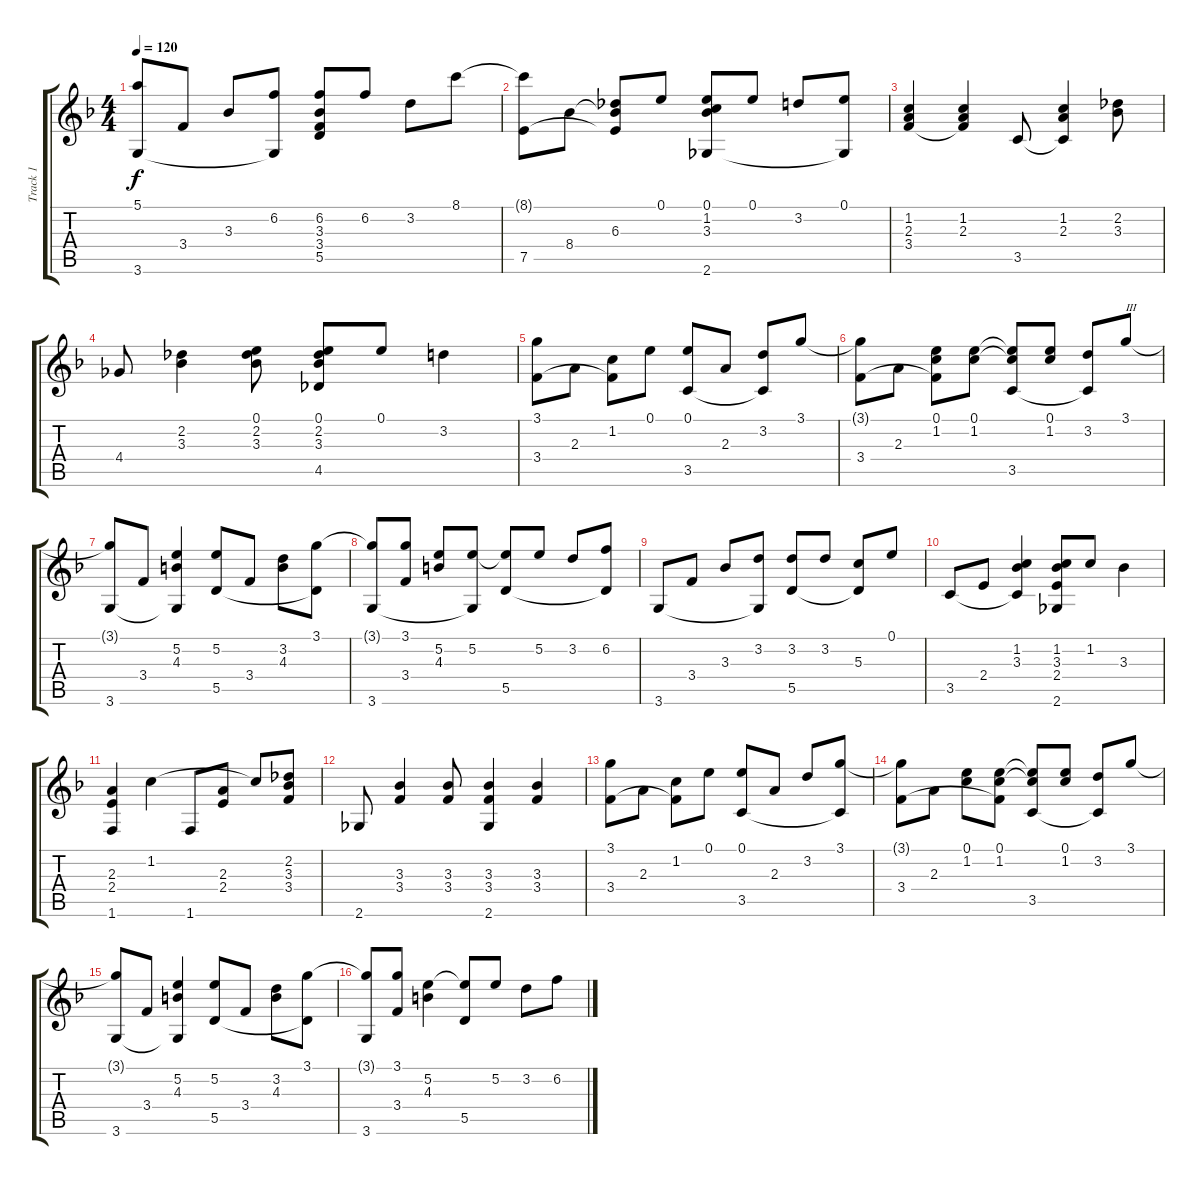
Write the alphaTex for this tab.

\track ("Track 1" "Track 1") {instrument acousticguitarnylon}
\staff {score tabs}
\tuning (E4 B3 G3 D3 A2 E2) {hide}
\ts (4 4)
\tempo 120
\clef g2
\ks f
(5.1 3.6).8{dy f} 3.4.8 3.3.8 (6.2 3.6{t}).8 (6.2 3.3 3.4 5.5).8 6.2.8 3.2.8 8.1.8 |
(8.1{t} 7.5).8 8.4.8 (6.3 8.4{t} 7.5{t}).8 0.1.8 (0.1 1.2 3.3 2.6).8 0.1.8 3.2.8 (0.1 2.6{t}).8 |
(1.2 2.3 3.4).4 (1.2 2.3 3.4{t}).4 3.5.8 (1.2 2.3 3.5{t}).4 (2.2 3.3).8 |
4.4.8 (2.2 3.3).4 (0.1 2.2 3.3).8 (0.1 2.2 3.3 4.5).8 0.1.8 3.2.4 |
(3.1 3.4).8 2.3.8 (1.2 3.4{t}).8 0.1.8 (0.1 3.5).8 2.3.8 (3.2 3.5{t}).8 3.1.8 |
(3.1{t} 3.4).8 2.3.8 (0.1 1.2 3.4{t}).8 (0.1 1.2).8 (0.1{t} 1.2{t} 3.5).8 (0.1 1.2).8 (3.2 3.5{t}).8 3.1.8{txt "III"} |
(3.1{t} 3.6).8 3.4.8 (5.2 4.3 3.6{t}).4 (5.2 5.5).8 3.4.8 (3.2 4.3).8 (3.1 5.5{t}).8 |
(3.1{t} 3.6).8 (3.1 3.4).8 (5.2 4.3).8 (5.2 3.6{t}).8 (5.2{t} 5.5).8 5.2.8 3.2.8 (6.2 5.5{t}).8 |
3.6.8 3.4.8 3.3.8 (3.2 3.6{t}).8 (3.2 5.5).8 3.2.8 (5.3 5.5{t}).8 0.1.8 |
3.5.8 2.4.8 (1.2 3.3 3.5{t}).4 (1.2 3.3 2.4 2.6).8 1.2.8 3.3.4 |
(2.3 2.4 1.6).4 1.2.4 1.6.8 (2.3 2.4).8 1.2{t}.8 (2.2 3.3 3.4).8 |
2.6.8 (3.3 3.4).4 (3.3 3.4).8 (3.3 3.4 2.6).4 (3.3 3.4).4 |
(3.1 3.4).8 2.3.8 (1.2 3.4{t}).8 0.1.8 (0.1 3.5).8 2.3.8 3.2.8 (3.1 3.5{t}).8 |
(3.1{t} 3.4).8 2.3.8 (0.1 1.2).8 (0.1 1.2 3.4{t}).8 (0.1{t} 1.2{t} 3.5).8 (0.1 1.2).8 (3.2 3.5{t}).8 3.1.8 |
(3.1{t} 3.6).8 3.4.8 (5.2 4.3 3.6{t}).4 (5.2 5.5).8 3.4.8 (3.2 4.3).8 (3.1 5.5{t}).8 |
(3.1{t} 3.6).8 (3.1 3.4).8 (5.2 4.3).4 (5.2{t} 5.5).8 5.2.8 3.2.8 6.2.8
